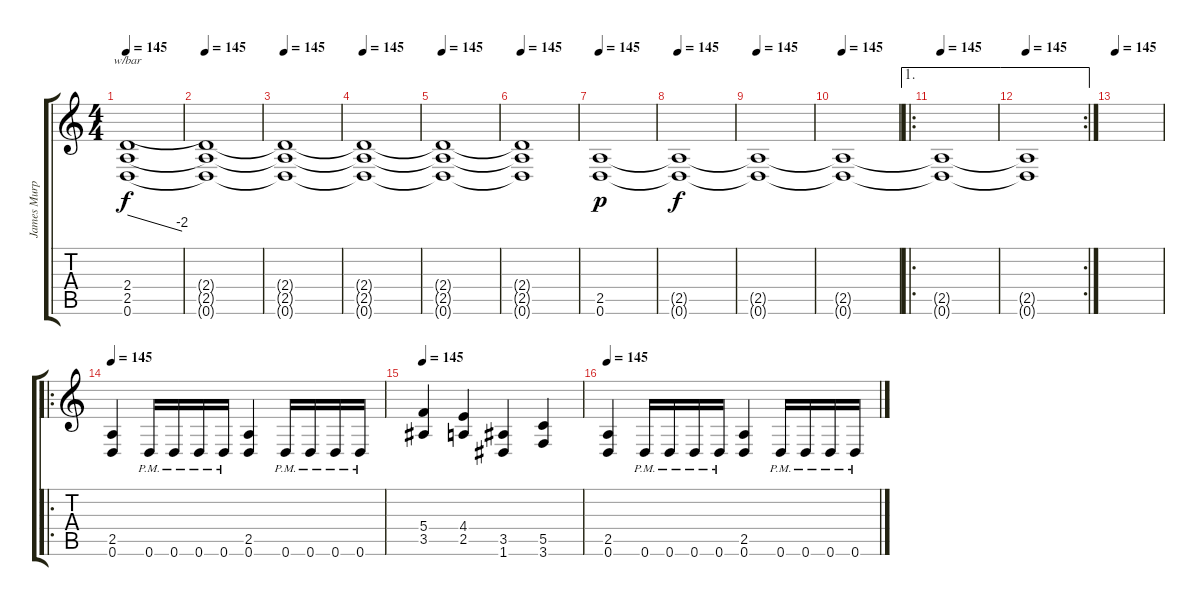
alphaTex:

\track ("James Murphy" "James Murp") {instrument distortionguitar}
\staff {score tabs}
\tuning (D4 A3 F3 C3 G2 D2) {hide}
\ts (4 4)
\tempo 145
\clef g2
\ks c
(2.4 2.5 0.6).1{tbe (dive default 0 0 60 -8) dy f} |
\tempo 145
(2.4{t} 2.5{t} 0.6{t}).1 |
\tempo 145
(2.4{t} 2.5{t} 0.6{t}).1 |
\tempo 145
(2.4{t} 2.5{t} 0.6{t}).1 |
\tempo 145
(2.4{t} 2.5{t} 0.6{t}).1 |
\tempo 145
(2.4{t} 2.5{t} 0.6{t}).1 |
\tempo 145
(2.5 0.6).1{dy p} |
\tempo 145
(2.5{t} 0.6{t}).1{dy f} |
\tempo 145
(2.5{t} 0.6{t}).1 |
\tempo 145
(2.5{t} 0.6{t}).1 |
\ae 1
\ro
\tempo 145
(2.5{t} 0.6{t}).1 |
\ae 1
\rc 2
\tempo 145
(2.5{t} 0.6{t}).1 |
\tempo 145
|
\ro
\tempo 145
(2.5 0.6).4 0.6{pm}.16 0.6{pm}.16 0.6{pm}.16 0.6{pm}.16 (2.5 0.6).4 0.6{pm}.16 0.6{pm}.16 0.6{pm}.16 0.6{pm}.16 |
\tempo 145
(5.4 3.5).4 (4.4 2.5).4 (3.5 1.6).4 (5.5 3.6).4 |
\tempo 145
(2.5 0.6).4 0.6{pm}.16 0.6{pm}.16 0.6{pm}.16 0.6{pm}.16 (2.5 0.6).4 0.6{pm}.16 0.6{pm}.16 0.6{pm}.16 0.6{pm}.16
